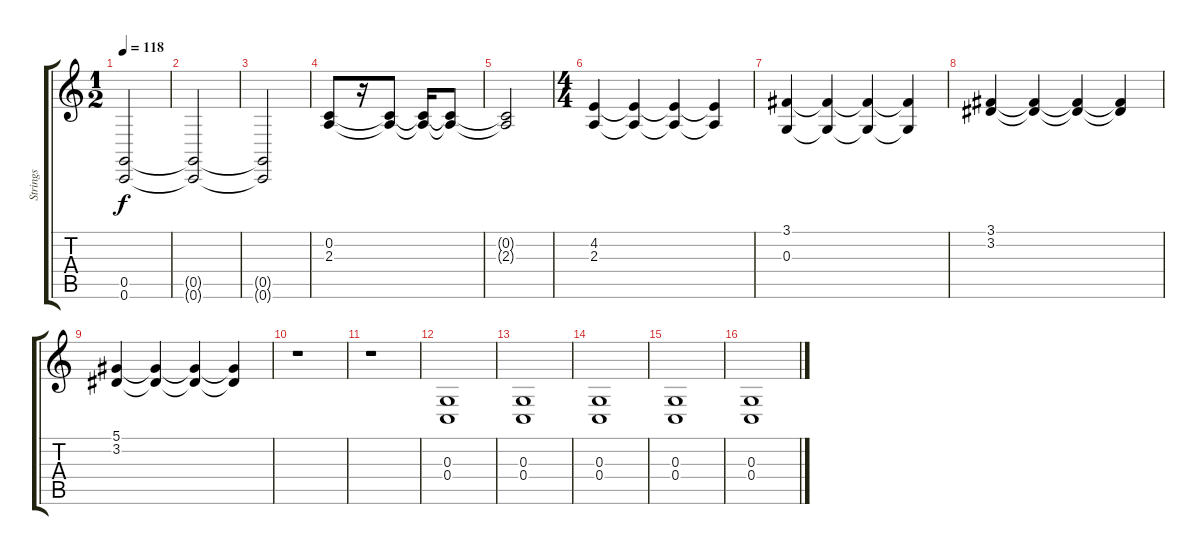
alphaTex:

\track ("Strings" "Strings") {instrument stringensemble1}
\staff {score tabs}
\tuning (Eb4 C4 G3 C3 G2 C2) {hide}
\ts (1 2)
\tempo 118
\clef g2
\ks c
(0.5{t} 0.6{t}).2{dy f} |
(0.5{t} 0.6{t}).2 |
(0.5{t} 0.6{t}).2 |
(0.2 2.3).8 r.16 (0.2{t} 2.3{t}).8 (0.2{t} 2.3{t}).16 (0.2{t} 2.3{t}).8 |
(0.2{t} 2.3{t}).2 |
\ts (4 4)
(4.2 2.3).4 (4.2{t} 2.3{t}).4 (4.2{t} 2.3{t}).4 (4.2{t} 2.3{t}).4 |
(3.1 0.3).4 (3.1{t} 0.3{t}).4 (3.1{t} 0.3{t}).4 (3.1{t} 0.3{t}).4 |
(3.1 3.2).4 (3.1{t} 3.2{t}).4 (3.1{t} 3.2{t}).4 (3.1{t} 3.2{t}).4 |
(5.1 3.2).4 (5.1{t} 3.2{t}).4 (5.1{t} 3.2{t}).4 (5.1{t} 3.2{t}).4 |
r.1 |
r.1 |
(0.3 0.4).1 |
(0.3 0.4).1 |
(0.3 0.4).1 |
(0.3 0.4).1 |
(0.3 0.4).1
